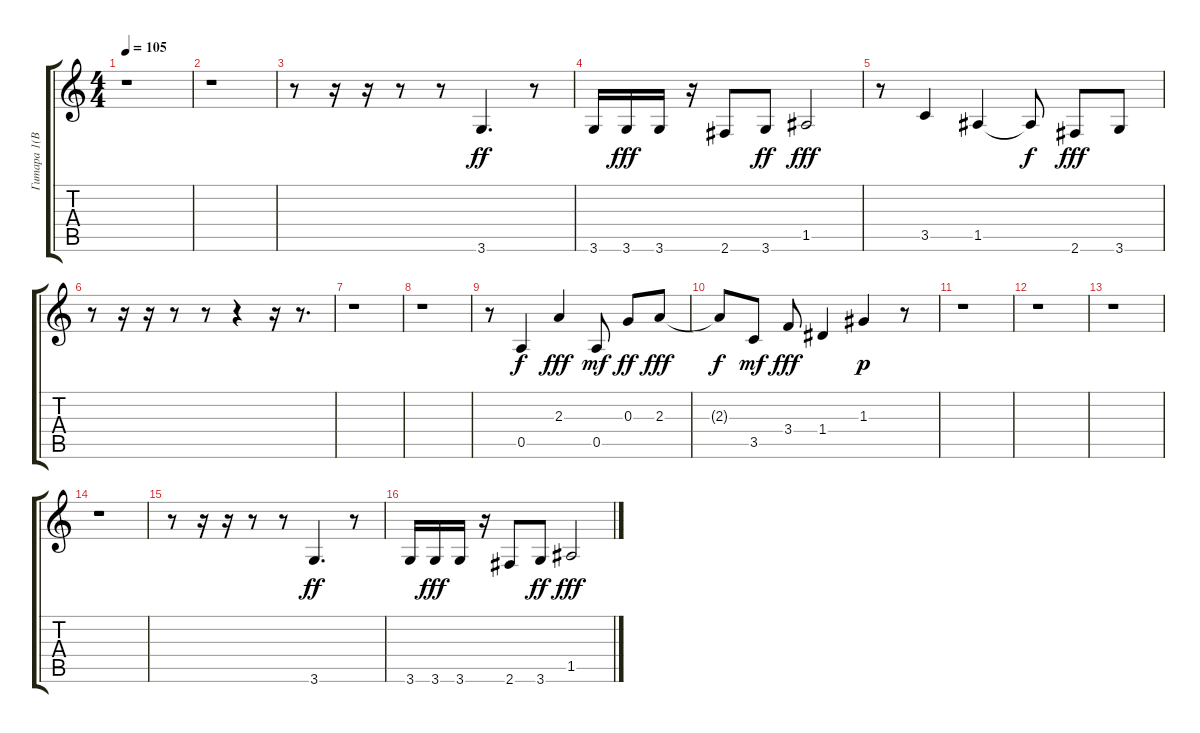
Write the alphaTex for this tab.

\track ("Гитара 1(Вадим)" "Гитара 1(В") {instrument electricguitarclean}
\staff {score tabs}
\tuning (E4 B3 G3 D3 A2 E2) {hide}
\ts (4 4)
\tempo 105
\clef g2
\ks c
r.1{dy ff} |
r.1 |
r.8 r.16 r.16 r.8 r.8 3.6.4{d} r.8 |
3.6.16 3.6.16{dy fff} 3.6.16 r.16 2.6.8 3.6.8{dy ff} 1.5.2{dy fff} |
r.8 3.5.4 1.5.4 1.5{t}.8{dy f} 2.6.8{dy fff} 3.6.8 |
r.8 r.16 r.16 r.8 r.8 r.4 r.16 r.8{d} |
r.1 |
r.1 |
r.8 0.5.4{dy f} 2.3.4{dy fff} 0.5.8{dy mf} 0.3.8{dy ff} 2.3.8{dy fff} |
2.3{t}.8{dy f} 3.5.8{dy mf} 3.4.8{dy fff} 1.4.4 1.3.4{dy p} r.8 |
r.1 |
r.1 |
r.1 |
r.1 |
r.8 r.16 r.16 r.8 r.8 3.6.4{d dy ff} r.8 |
3.6.16 3.6.16{dy fff} 3.6.16 r.16 2.6.8 3.6.8{dy ff} 1.5.2{dy fff}
